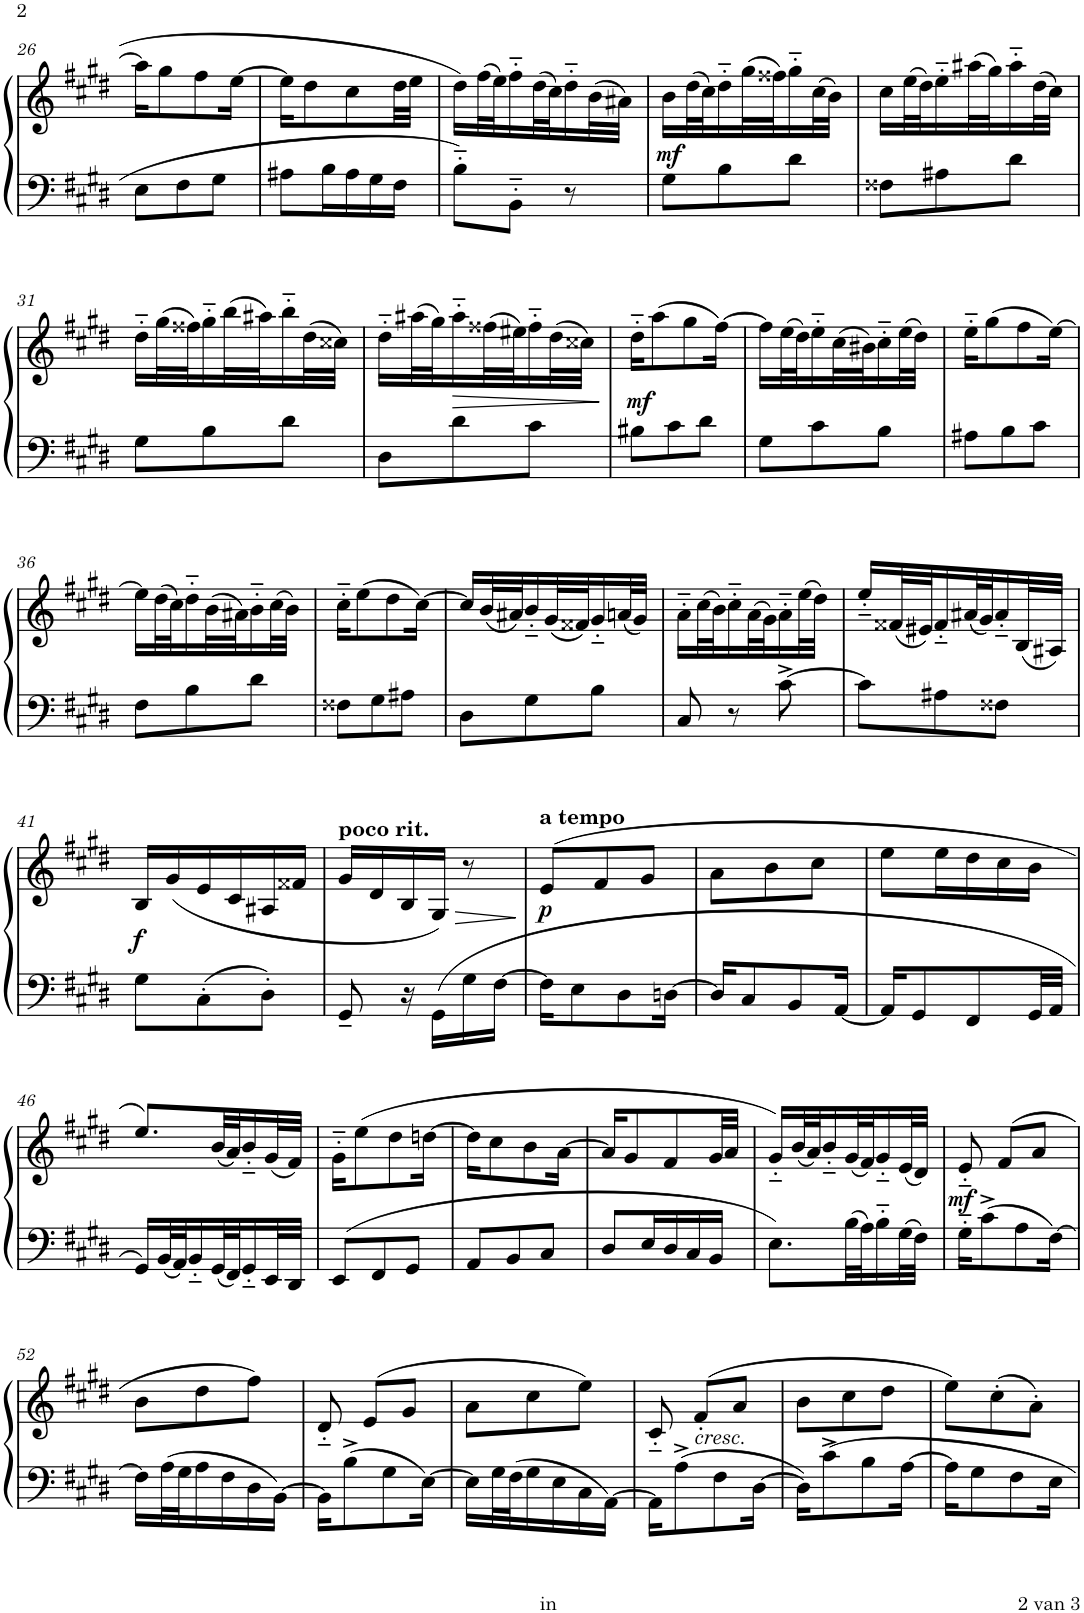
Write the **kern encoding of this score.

**kern	**kern	**dynam
*part1	*part1	*part1
*staff2	*staff1	*staff1/2
*I"Piano solo	*	*
*I'Pno. solo	*	*
!!LO:PB:g=z
*clefF4	*clefG2	*
*k[f#c#g#d#]	*k[f#c#g#d#]	*
*M3/8	*M3/8	*
=26	=26	=26
8E\L	16aa\KL]	.
.	8gg#\	.
8F#\	.	.
.	8ff#\	.
8G#\J	.	.
.	[16ee\Jk	.
=27	=27	=27
8A#X\L	16ee\KL]	.
.	8dd#\	.
16B\L	.	.
16A#\	8cc#\	.
16G#\	.	.
16F#\JJ	32dd#\LL	.
.	32ee\JJJ	.
=28	=28	=28
8B'~\L	16dd#\LL	.
.	(32ff#\L	.
.	32ee\J)	.
8BB'~\J	16ff#'~\	.
.	(32dd#\L	.
.	32cc#\J)	.
8r	16dd#'~\	.
.	(32b\L	.
.	32a#X\JJJ)	.
=29	=29	=29
!	!	!LO:DY:b
8G#\L	16b\LL	mf
.	(32dd#\L	.
.	32cc#\J)	.
8B\	16dd#'~\	.
.	(32gg#\L	.
.	32ff##X\J)	.
8d#\J	16gg#'~\	.
.	(32cc#\L	.
.	32b\JJJ)	.
=30	=30	=30
8F##X\L	16cc#\LL	.
.	(32ee\L	.
.	32dd#\J)	.
8A#X\	16ee'~\	.
.	(32aa#X\L	.
.	32gg#\J)	.
8d#\J	16aa#'~\	.
.	(32dd#\L	.
.	32cc#\JJJ)	.
!!LO:LB:g=z
=31	=31	=31
8G#\L	16dd#'~\LL	.
.	(32gg#\L	.
.	32ff##X\J)	.
8B\	16gg#'~\	.
.	(32bb\L	.
.	32aa#X\J)	.
8d#\J	16bb'~\	.
.	(32dd#\L	.
.	32cc##X\JJJ)	.
=32	=32	=32
8D#\L	16dd#'~\LL	.
.	(32aa#X\L	.
.	32gg#\J)	.
!	!	!LO:HP:b
8d#\	16aa#'~\	>
.	(32ff##X\L	.
.	32ee#X\J)	.
8c#\J	16ff##'~\	.
.	(32dd#\L	.
.	32cc##X\JJJ)	.
.	.	]
=33	=33	=33
!	!	!LO:DY:b
8B#X\L	16dd#'~\KL	mf
.	(8aa\	.
8c#\	.	.
.	8gg#\	.
8d#\J	.	.
.	[16ff#\Jk)	.
=34	=34	=34
8G#\L	16ff#\LL]	.
.	(32ee\L	.
.	32dd#\J)	.
8c#\	16ee'~\	.
.	(32cc#\L	.
.	32b#X\J)	.
8B\J	16cc#'~\	.
.	(32ee\L	.
.	32dd#\JJJ)	.
=35	=35	=35
8A#X\L	16ee'~\KL	.
.	(8gg#\	.
8B\	.	.
.	8ff#\	.
8c#\J	.	.
.	[16ee\Jk)	.
!!LO:LB:g=z
=36	=36	=36
8F#\L	16ee\LL]	.
.	(32dd#\L	.
.	32cc#\J)	.
8B\	16dd#'~\	.
.	(32b\L	.
.	32a#X\J)	.
8d#\J	16b'~\	.
.	(32cc#\L	.
.	32b\JJJ)	.
=37	=37	=37
8F##X\L	16cc#'~\KL	.
.	(8ee\	.
8G#\	.	.
.	8dd#\	.
8A#X\J	.	.
.	[16cc#\Jk)	.
=38	=38	=38
8D#\L	16cc#/LL]	.
.	(32b/L	.
.	32a#X/J)	.
8G#\	16b'~/	.
.	(32g#/L	.
.	32f##X/J)	.
8B\J	16g#'~/	.
.	(32an/L	.
.	32g#/JJJ)	.
=39	=39	=39
8C#/	16a'~\LL	.
.	(32cc#\L	.
.	32b\J)	.
8r	16cc#'~\	.
.	(32a\L	.
.	32g#\J)	.
[8c#^\	16a'~\	.
.	(32ee\L	.
.	32dd#\JJJ)	.
=40	=40	=40
8c#\L]	16ee'~/LL	.
.	(32f##X/L	.
.	32e#X/J)	.
8A#X\	16f##'~/	.
.	(32a#X/L	.
.	32g#/J)	.
8F##X\J	16a#'~/	.
.	(32B/L	.
.	32A#X/JJJ)	.
!!LO:LB:g=z
=41	=41	=41
!	!	!LO:DY:b
8G#\L	16B/LL	f
.	(<16g#/	.
8C#'\	16e/	.
.	16c#/	.
8D#'\J	16A#X/	.
.	16f##X/JJ	.
=42	=42	=42
!	!LO:TX:a:B:t=poco rit.	!
8GG#~/	16g#/LL	.
.	16d#/	.
16r	16B/	.
16GG#\LL	16G#/JJ)	.
!	!	!LO:HP:b
16G#\	8r	>
[16F#\JJ	.	.
.	.	]
=43	=43	=43
!	!LO:TX:a:B:t=a tempo	!
!	!	!LO:DY:b
16F#\KL]	(8e/L	p
8E\	.	.
.	8f#/	.
8D#\	.	.
.	8g#/J	.
[16Dn\Jk	.	.
=44	=44	=44
16D/KL]	8a\L	.
8C#/	.	.
.	8b\	.
8BB/	.	.
.	8cc#\J	.
[16AA/Jk	.	.
=45	=45	=45
16AA/KL]	8ee\L	.
8GG#/	.	.
.	16ee\L	.
8FF#/	16dd#\	.
.	16cc#\	.
32GG#/LL	16b\JJ	.
32AA/JJJ	.	.
!!LO:LB:g=z
=46	=46	=46
16GG#/LL	8.ee/L)	.
32BB/L	.	.
32AA/J	.	.
16BB'~/	.	.
32GG#/L	(32b/LL	.
32FF#/J	32a/J)	.
16GG#'~/	16b'~/	.
32EE/L	(32g#/L	.
32DD#/JJJ	32f#/JJJ)	.
=47	=47	=47
8EE/L	16g#'~\KL	.
.	(8ee\	.
8FF#/	.	.
.	8dd#\	.
8GG#/J	.	.
.	[16ddn\Jk	.
=48	=48	=48
8AA/L	16dd\KL]	.
.	8cc#\	.
8BB/	.	.
.	8b\	.
8C#/J	.	.
.	[16a\Jk	.
=49	=49	=49
8D#/L	16a/KL]	.
.	8g#/	.
16E/L	.	.
16D#/	8f#/	.
16C#/	.	.
16BB/JJ	32g#/LL	.
.	32a/JJJ	.
=50	=50	=50
8.E\L	16g#'~/LL)	.
.	(32b/L	.
.	32a/J)	.
.	16b'~/	.
32B\LL	(32g#/L	.
32A\J	32f#/J)	.
16B'~\	16g#'~/	.
32G#\L	(32e/L	.
32F#\JJJ	32d#/JJJ)	.
=51	=51	=51
!	!	!LO:DY:b
16G#'~\KL	8e'~/	mf
8c#^\	.	.
.	(>8f#/L	.
8A\	.	.
.	8a/J	.
[16F#\Jk	.	.
!!LO:LB:g=z
=52	=52	=52
16F#\LL]	8b\L	.
32A\L	.	.
32G#\J	.	.
16A\	8dd#\	.
16F#\	.	.
16D#\	8ff#\J)	.
[16BB\JJ	.	.
=53	=53	=53
16BB\KL]	8d#'~/	.
8B^\	.	.
.	(8e/L	.
8G#\	.	.
.	8g#/J	.
[16E\Jk	.	.
=54	=54	=54
16E\LL]	8a\L	.
32G#\L	.	.
32F#\J	.	.
16G#\	8cc#\	.
16E\	.	.
16C#\	8ee\J)	.
[16AA\JJ	.	.
=55	=55	=55
16AA\KL]	8c#'~/	.
8A^\	.	.
!	!LO:TX:b:i:t=cresc.	!
.	(8f#'/L	.
8F#\	.	.
.	8a/J	.
[16D#\Jk	.	.
=56	=56	=56
16D#\KL]	8b\L	.
8c#^\	.	.
.	8cc#\	.
8B\	.	.
.	8dd#\J	.
[16A\Jk	.	.
=57	=57	=57
16A\KL]	8ee\L)	.
8G#\	.	.
.	(8cc#'\	.
8F#\	.	.
.	8a'\J)	.
16E\Jk	.	.
=	=	=
*-	*-	*-
